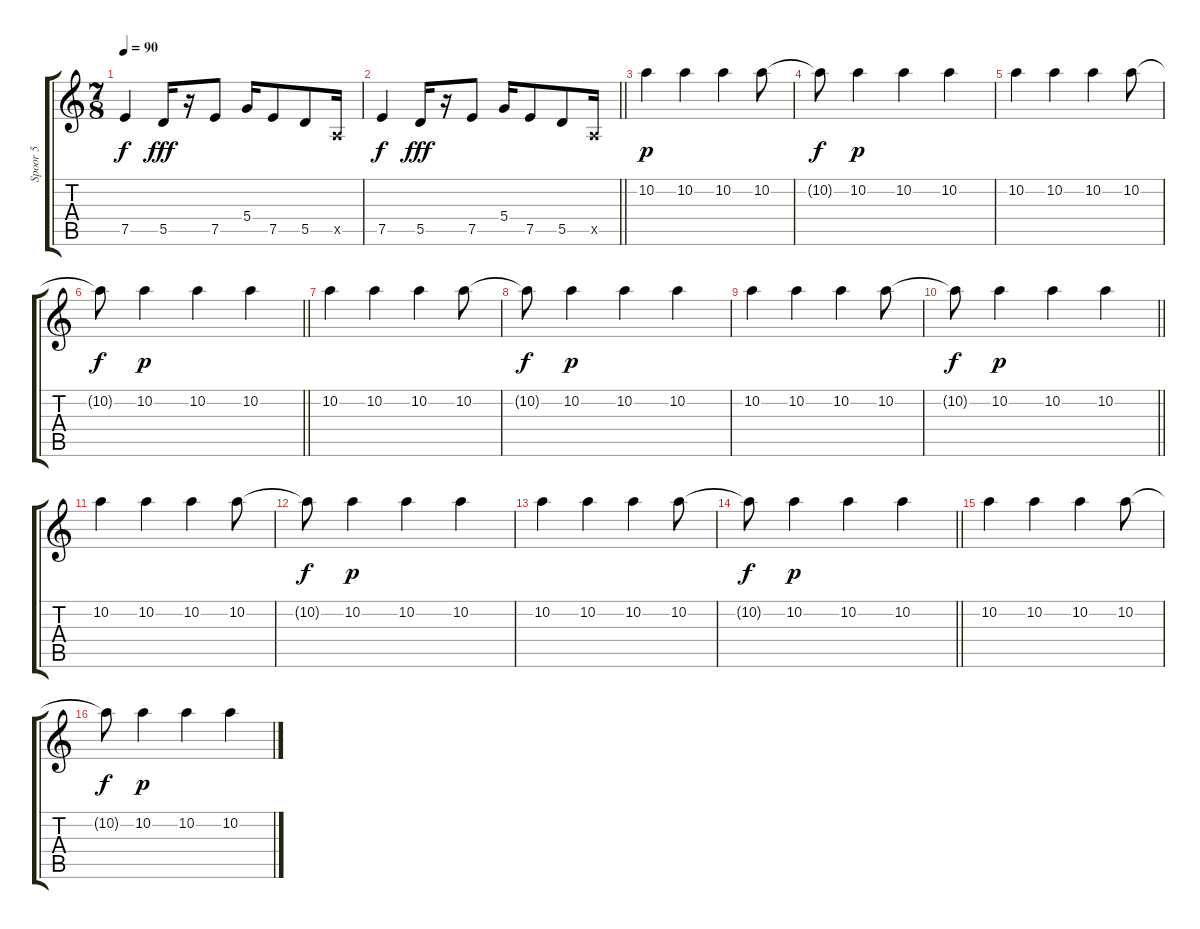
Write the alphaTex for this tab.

\track ("Spoor 5" "Spoor 5") {instrument overdrivenguitar}
\staff {score tabs}
\tuning (E4 B3 G3 D3 A2 E2) {hide}
\ts (7 8)
\tempo 90
\clef g2
\ks c
7.5.4{dy f} 5.5.16{dy fff} r.16 7.5.8 5.4.16 7.5.8 5.5.8 0.5{x}.16 |
\barLineRight lightlight
7.5.4{dy f} 5.5.16{dy fff} r.16 7.5.8 5.4.16 7.5.8 5.5.8 0.5{x}.16 |
10.2.4{dy p instrument electricguitarclean} 10.2.4 10.2.4 10.2.8 |
10.2{t}.8{dy f} 10.2.4{dy p} 10.2.4 10.2.4 |
10.2.4 10.2.4 10.2.4 10.2.8 |
\barLineRight lightlight
10.2{t}.8{dy f} 10.2.4{dy p} 10.2.4 10.2.4 |
10.2.4 10.2.4 10.2.4 10.2.8 |
10.2{t}.8{dy f} 10.2.4{dy p} 10.2.4 10.2.4 |
10.2.4 10.2.4 10.2.4 10.2.8 |
\barLineRight lightlight
10.2{t}.8{dy f} 10.2.4{dy p} 10.2.4 10.2.4 |
10.2.4 10.2.4 10.2.4 10.2.8 |
10.2{t}.8{dy f} 10.2.4{dy p} 10.2.4 10.2.4 |
10.2.4 10.2.4 10.2.4 10.2.8 |
\barLineRight lightlight
10.2{t}.8{dy f} 10.2.4{dy p} 10.2.4 10.2.4 |
10.2.4 10.2.4 10.2.4 10.2.8 |
10.2{t}.8{dy f} 10.2.4{dy p} 10.2.4 10.2.4
